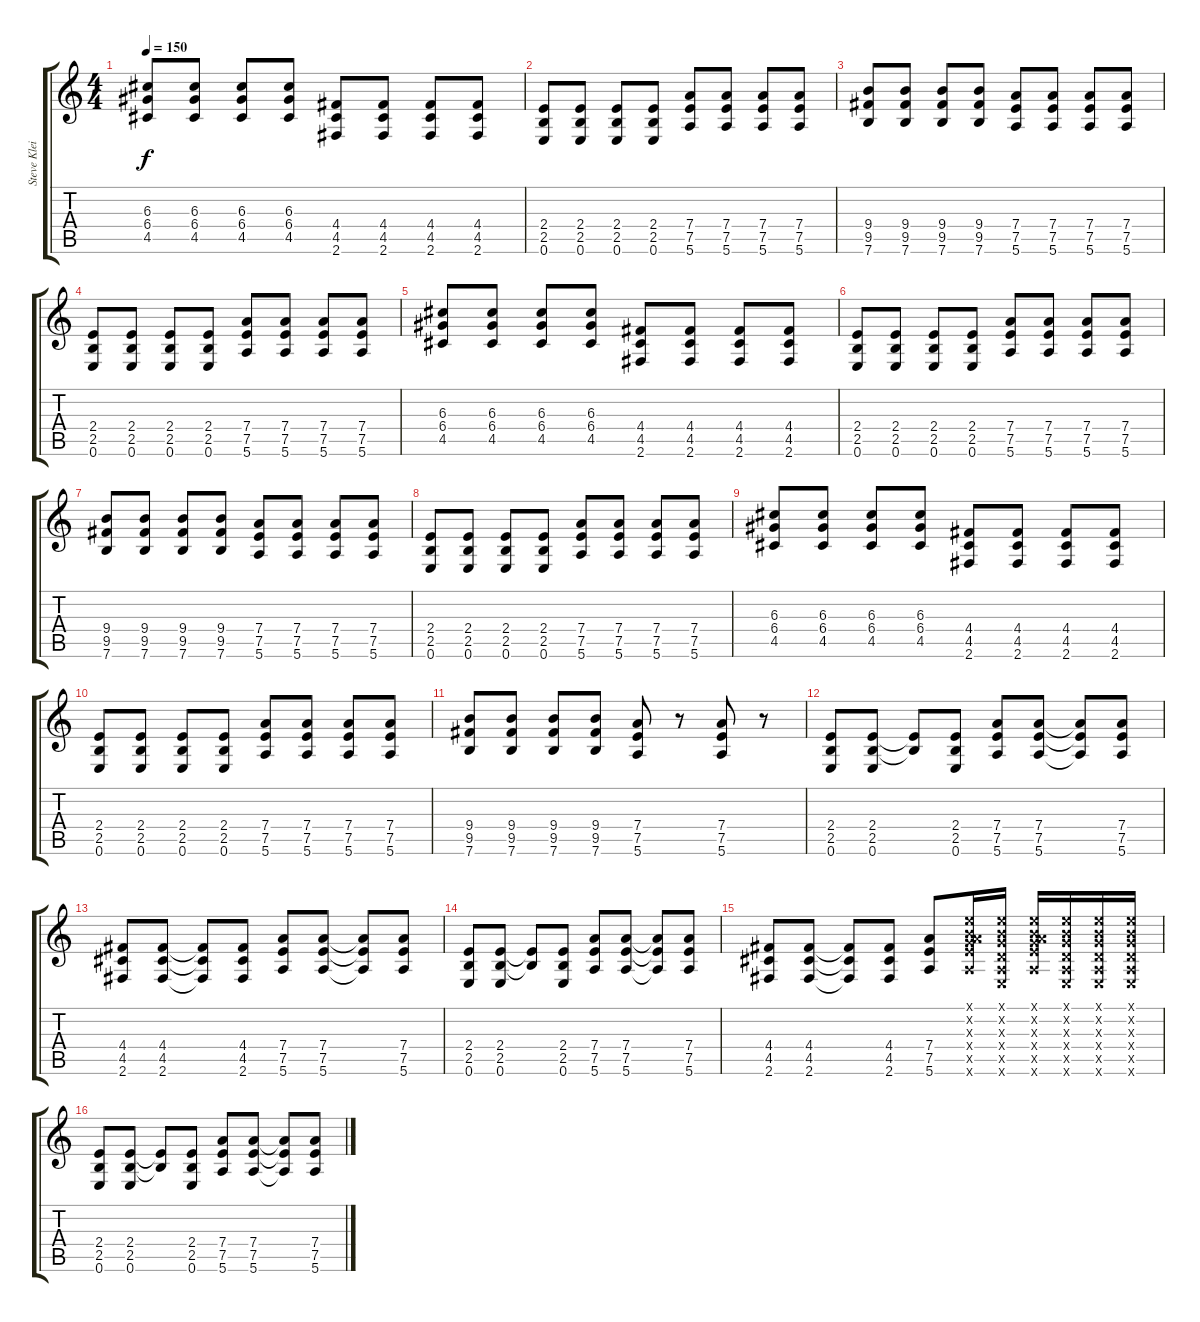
\track ("Steve Klein - Rhytm Guitar" "Steve Klei") {instrument overdrivenguitar}
\staff {score tabs}
\tuning (E4 B3 G3 D3 A2 E2) {hide}
\ts (4 4)
\tempo 150
\clef g2
\ks c
(6.3 6.4 4.5).8{dy f} (6.3 6.4 4.5).8 (6.3 6.4 4.5).8 (6.3 6.4 4.5).8 (4.4 4.5 2.6).8 (4.4 4.5 2.6).8 (4.4 4.5 2.6).8 (4.4 4.5 2.6).8 |
(2.4 2.5 0.6).8 (2.4 2.5 0.6).8 (2.4 2.5 0.6).8 (2.4 2.5 0.6).8 (7.4 7.5 5.6).8 (7.4 7.5 5.6).8 (7.4 7.5 5.6).8 (7.4 7.5 5.6).8 |
(9.4 9.5 7.6).8 (9.4 9.5 7.6).8 (9.4 9.5 7.6).8 (9.4 9.5 7.6).8 (7.4 7.5 5.6).8 (7.4 7.5 5.6).8 (7.4 7.5 5.6).8 (7.4 7.5 5.6).8 |
(2.4 2.5 0.6).8 (2.4 2.5 0.6).8 (2.4 2.5 0.6).8 (2.4 2.5 0.6).8 (7.4 7.5 5.6).8 (7.4 7.5 5.6).8 (7.4 7.5 5.6).8 (7.4 7.5 5.6).8 |
(6.3 6.4 4.5).8 (6.3 6.4 4.5).8 (6.3 6.4 4.5).8 (6.3 6.4 4.5).8 (4.4 4.5 2.6).8 (4.4 4.5 2.6).8 (4.4 4.5 2.6).8 (4.4 4.5 2.6).8 |
(2.4 2.5 0.6).8 (2.4 2.5 0.6).8 (2.4 2.5 0.6).8 (2.4 2.5 0.6).8 (7.4 7.5 5.6).8 (7.4 7.5 5.6).8 (7.4 7.5 5.6).8 (7.4 7.5 5.6).8 |
(9.4 9.5 7.6).8 (9.4 9.5 7.6).8 (9.4 9.5 7.6).8 (9.4 9.5 7.6).8 (7.4 7.5 5.6).8 (7.4 7.5 5.6).8 (7.4 7.5 5.6).8 (7.4 7.5 5.6).8 |
(2.4 2.5 0.6).8 (2.4 2.5 0.6).8 (2.4 2.5 0.6).8 (2.4 2.5 0.6).8 (7.4 7.5 5.6).8 (7.4 7.5 5.6).8 (7.4 7.5 5.6).8 (7.4 7.5 5.6).8 |
(6.3 6.4 4.5).8 (6.3 6.4 4.5).8 (6.3 6.4 4.5).8 (6.3 6.4 4.5).8 (4.4 4.5 2.6).8 (4.4 4.5 2.6).8 (4.4 4.5 2.6).8 (4.4 4.5 2.6).8 |
(2.4 2.5 0.6).8 (2.4 2.5 0.6).8 (2.4 2.5 0.6).8 (2.4 2.5 0.6).8 (7.4 7.5 5.6).8 (7.4 7.5 5.6).8 (7.4 7.5 5.6).8 (7.4 7.5 5.6).8 |
(9.4 9.5 7.6).8 (9.4 9.5 7.6).8 (9.4 9.5 7.6).8 (9.4 9.5 7.6).8 (7.4 7.5 5.6).8 r.8 (7.4 7.5 5.6).8 r.8 |
(2.4 2.5 0.6).8 (2.4 2.5 0.6).8 (2.4{t} 2.5{t}).8 (2.4 2.5 0.6).8 (7.4 7.5 5.6).8 (7.4 7.5 5.6).8 (7.4{t} 7.5{t} 5.6{t}).8 (7.4 7.5 5.6).8 |
(4.4 4.5 2.6).8 (4.4 4.5 2.6).8 (4.4{t} 4.5{t} 2.6{t}).8 (4.4 4.5 2.6).8 (7.4 7.5 5.6).8 (7.4 7.5 5.6).8 (7.4{t} 7.5{t} 5.6{t}).8 (7.4 7.5 5.6).8 |
(2.4 2.5 0.6).8 (2.4 2.5 0.6).8 (2.4{t} 2.5{t}).8 (2.4 2.5 0.6).8 (7.4 7.5 5.6).8 (7.4 7.5 5.6).8 (7.4{t} 7.5{t} 5.6{t}).8 (7.4 7.5 5.6).8 |
(4.4 4.5 2.6).8 (4.4 4.5 2.6).8 (4.4{t} 4.5{t} 2.6{t}).8 (4.4 4.5 2.6).8 (7.4 7.5 5.6).8 (0.1{x} 0.2{x} 0.3{x} 7.4{x} 7.5{x} 5.6{x}).16 (0.1{x} 0.2{x} 0.3{x} 0.4{x} 0.5{x} 0.6{x}).16 (0.1{x} 0.2{x} 0.3{x} 7.4{x} 7.5{x} 5.6{x}).16 (0.1{x} 0.2{x} 0.3{x} 0.4{x} 0.5{x} 0.6{x}).16 (0.1{x} 0.2{x} 0.3{x} 0.4{x} 0.5{x} 0.6{x}).16 (0.1{x} 0.2{x} 0.3{x} 0.4{x} 0.5{x} 0.6{x}).16 |
(2.4 2.5 0.6).8 (2.4 2.5 0.6).8 (2.4{t} 2.5{t}).8 (2.4 2.5 0.6).8 (7.4 7.5 5.6).8 (7.4 7.5 5.6).8 (7.4{t} 7.5{t} 5.6{t}).8 (7.4 7.5 5.6).8
